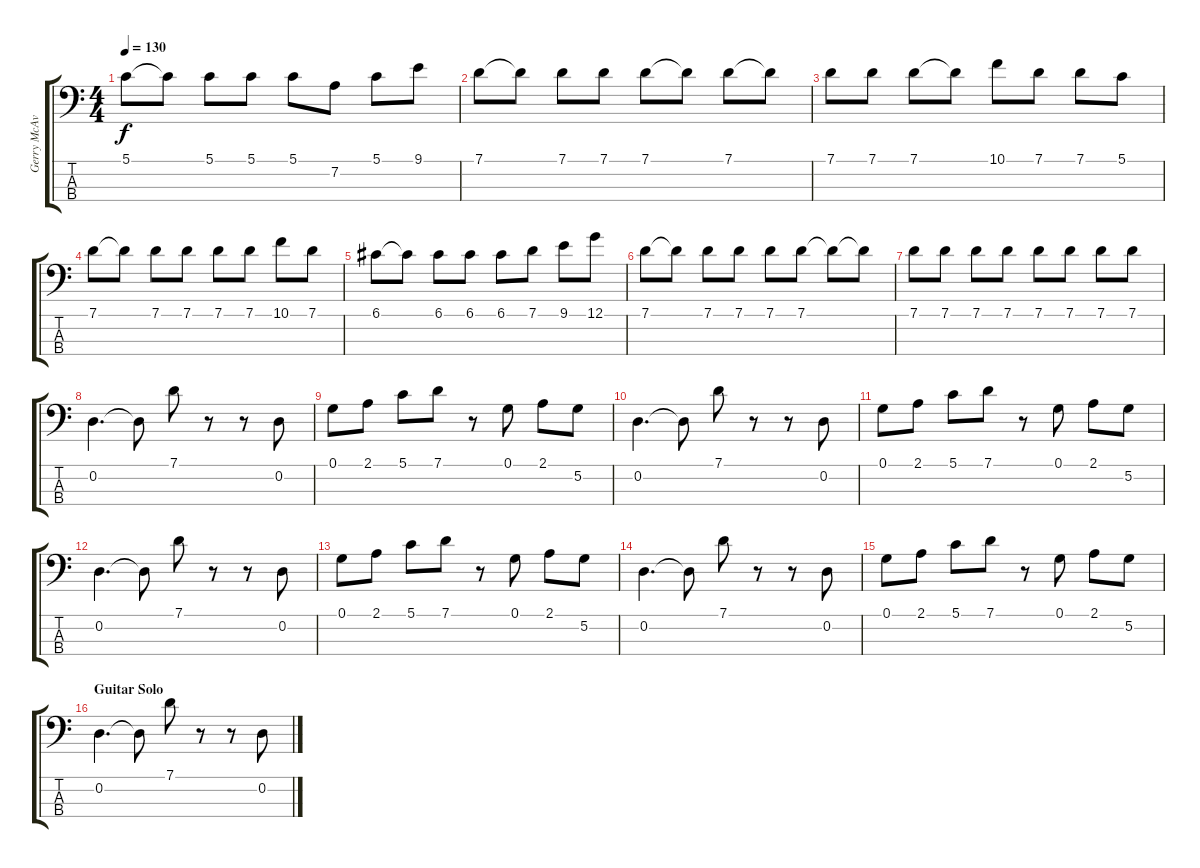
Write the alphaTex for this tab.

\track ("Gerry McAvoy" "Gerry McAv") {instrument electricbasspick}
\staff {score tabs}
\tuning (G2 D2 A1 E1) {hide}
\ts (4 4)
\tempo 130
\clef f4
\ks c
5.1.8{dy f} 5.1{t}.8 5.1.8 5.1.8 5.1.8 7.2.8 5.1.8 9.1.8 |
7.1.8 7.1{t}.8 7.1.8 7.1.8 7.1.8 7.1{t}.8 7.1.8 7.1{t}.8 |
7.1.8 7.1.8 7.1.8 7.1{t}.8 10.1.8 7.1.8 7.1.8 5.1.8 |
7.1.8 7.1{t}.8 7.1.8 7.1.8 7.1.8 7.1.8 10.1.8 7.1.8 |
6.1.8 6.1{t}.8 6.1.8 6.1.8 6.1.8 7.1.8 9.1.8 12.1.8 |
7.1.8 7.1{t}.8 7.1.8 7.1.8 7.1.8 7.1.8 7.1{t}.8 7.1{t}.8 |
7.1.8 7.1.8 7.1.8 7.1.8 7.1.8 7.1.8 7.1.8 7.1.8 |
0.2.4{d} 0.2{t}.8 7.1.8 r.8 r.8 0.2.8 |
0.1.8 2.1.8 5.1.8 7.1.8 r.8 0.1.8 2.1.8 5.2.8 |
0.2.4{d} 0.2{t}.8 7.1.8 r.8 r.8 0.2.8 |
0.1.8 2.1.8 5.1.8 7.1.8 r.8 0.1.8 2.1.8 5.2.8 |
0.2.4{d} 0.2{t}.8 7.1.8 r.8 r.8 0.2.8 |
0.1.8 2.1.8 5.1.8 7.1.8 r.8 0.1.8 2.1.8 5.2.8 |
0.2.4{d} 0.2{t}.8 7.1.8 r.8 r.8 0.2.8 |
0.1.8 2.1.8 5.1.8 7.1.8 r.8 0.1.8 2.1.8 5.2.8 |
\section ("" "Guitar Solo")
0.2.4{d} 0.2{t}.8 7.1.8 r.8 r.8 0.2.8
